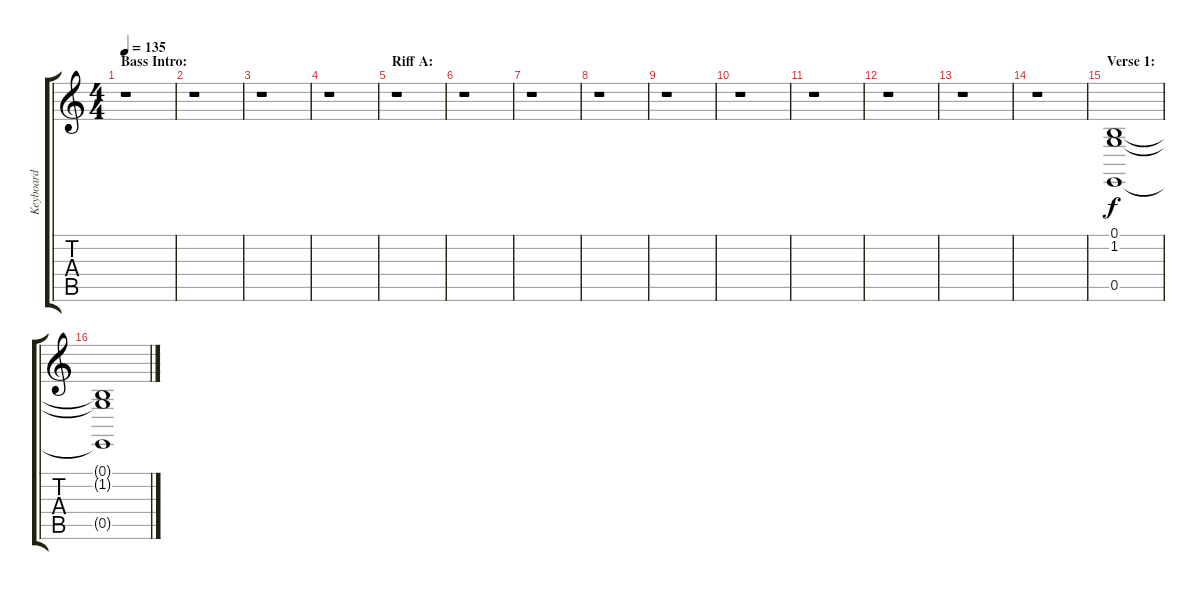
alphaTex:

\track ("Keyboard" "Keyboard") {instrument stringensemble2}
\staff {score tabs}
\tuning (B3 Gb3 D3 A2 E2 B1) {hide}
\ts (4 4)
\section ("" "Bass Intro:")
\tempo 135
\clef g2
\ks c
r.1{dy f instrument stringensemble2} |
r.1 |
r.1 |
r.1 |
\section ("" "Riff A:")
r.1 |
r.1 |
r.1 |
r.1 |
r.1 |
r.1 |
r.1 |
r.1 |
r.1 |
r.1 |
\section ("" "Verse 1:")
(0.1 1.2 0.5).1 |
(0.1{t} 1.2{t} 0.5{t}).1
